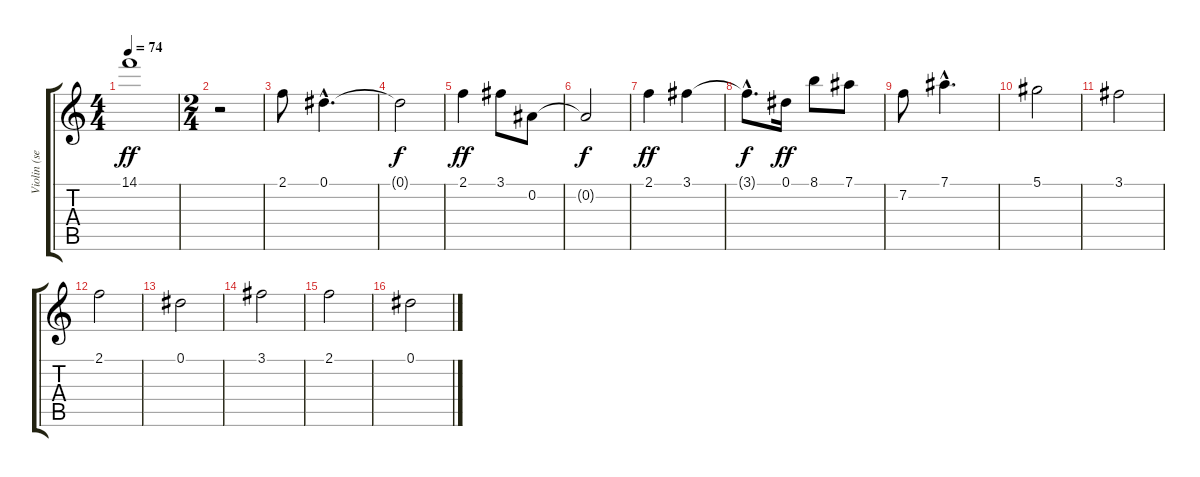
\track ("Violin (section)" "Violin (se") {instrument stringensemble1}
\staff {score tabs}
\tuning (Eb5 Bb4 Gb4 Db4 Ab3 Eb3) {hide}
\ts (4 4)
\tempo 74
\clef g2
\ks c
14.1.1{dy ff} |
\ts (2 4)
r.2 |
2.1.8 0.1{hac}.4{d} |
0.1{t}.2{dy f} |
2.1.4{dy ff} 3.1.8 0.2.8 |
0.2{t}.2{dy f} |
2.1.4{dy ff} 3.1.4 |
3.1{hac t}.8{d dy f} 0.1.16{dy ff} 8.1.8 7.1.8 |
7.2.8 7.1{hac}.4{d} |
5.1.2 |
3.1.2 |
2.1.2 |
0.1.2 |
3.1.2 |
2.1.2 |
0.1.2
